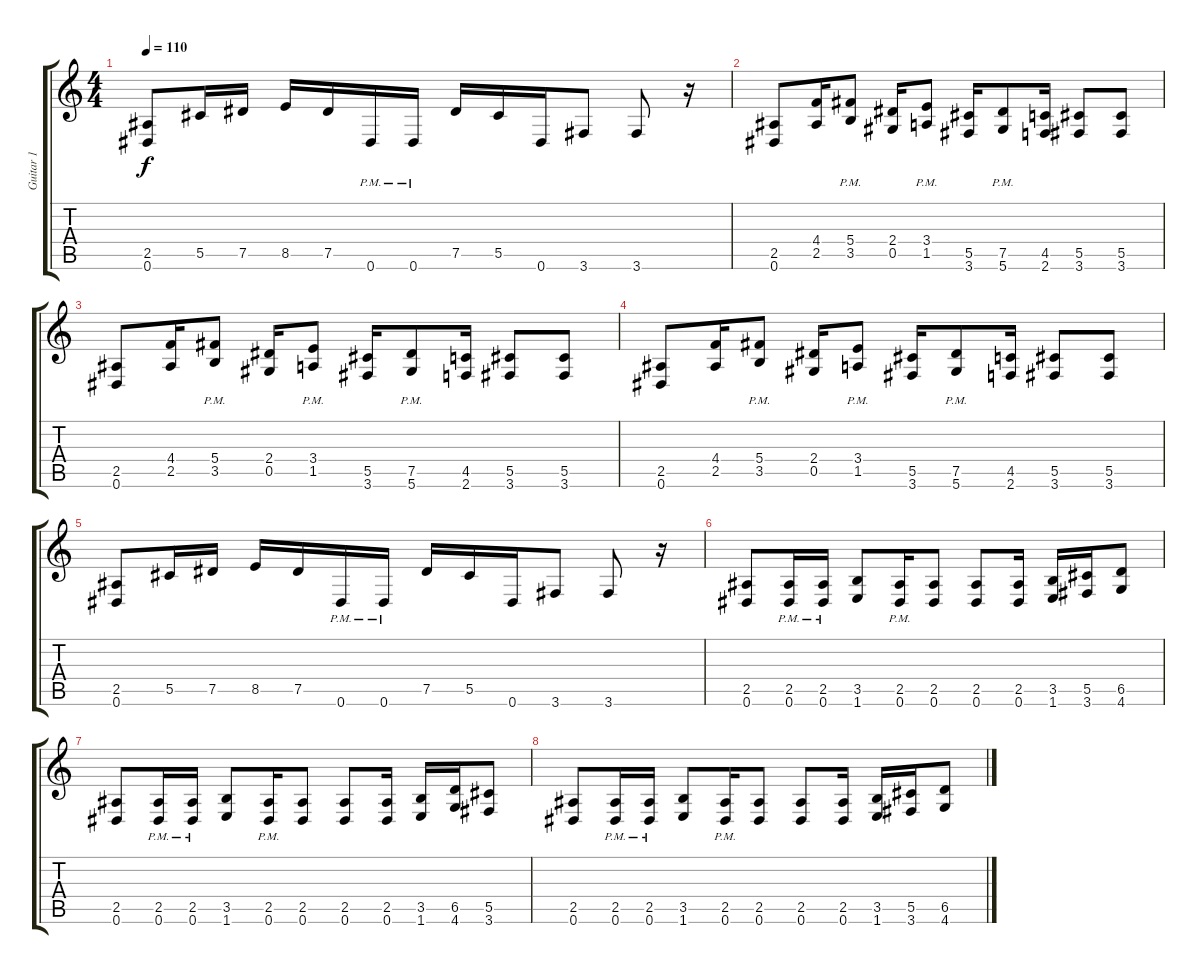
\track ("Guitar 1" "Guitar 1") {instrument distortionguitar}
\staff {score tabs}
\tuning (Eb4 Bb3 Gb3 Db3 Ab2 Eb2) {hide}
\ts (4 4)
\tempo 110
\clef g2
\ks c
(2.5 0.6).8{dy f} 5.5.16 7.5.16 8.5.16 7.5.16 0.6{pm}.16 0.6{pm}.16 7.5.16 5.5.16 0.6.16 3.6.8 3.6.8 r.16 |
(2.5 0.6).8 (4.4 2.5).16 (5.4{pm} 3.5{pm}).8 (2.4 0.5).16 (3.4{pm} 1.5{pm}).8 (5.5 3.6).16 (7.5{pm} 5.6{pm}).8 (4.5 2.6).16 (5.5 3.6).8 (5.5 3.6).8 |
(2.5 0.6).8 (4.4 2.5).16 (5.4{pm} 3.5{pm}).8 (2.4 0.5).16 (3.4{pm} 1.5{pm}).8 (5.5 3.6).16 (7.5{pm} 5.6{pm}).8 (4.5 2.6).16 (5.5 3.6).8 (5.5 3.6).8 |
(2.5 0.6).8 (4.4 2.5).16 (5.4{pm} 3.5{pm}).8 (2.4 0.5).16 (3.4{pm} 1.5{pm}).8 (5.5 3.6).16 (7.5{pm} 5.6{pm}).8 (4.5 2.6).16 (5.5 3.6).8 (5.5 3.6).8 |
(2.5 0.6).8 5.5.16 7.5.16 8.5.16 7.5.16 0.6{pm}.16 0.6{pm}.16 7.5.16 5.5.16 0.6.16 3.6.8 3.6.8 r.16 |
(2.5 0.6).8 (2.5{pm} 0.6{pm}).16 (2.5{pm} 0.6{pm}).16 (3.5 1.6).8 (2.5{pm} 0.6{pm}).16 (2.5 0.6).8 (2.5 0.6).8 (2.5 0.6).16 (3.5 1.6).16 (5.5 3.6).16 (6.5 4.6).8 |
(2.5 0.6).8 (2.5{pm} 0.6{pm}).16 (2.5{pm} 0.6{pm}).16 (3.5 1.6).8 (2.5{pm} 0.6{pm}).16 (2.5 0.6).8 (2.5 0.6).8 (2.5 0.6).16 (3.5 1.6).16 (6.5 4.6).16 (5.5 3.6).8 |
(2.5 0.6).8 (2.5{pm} 0.6{pm}).16 (2.5{pm} 0.6{pm}).16 (3.5 1.6).8 (2.5{pm} 0.6{pm}).16 (2.5 0.6).8 (2.5 0.6).8 (2.5 0.6).16 (3.5 1.6).16 (5.5 3.6).16 (6.5 4.6).8
